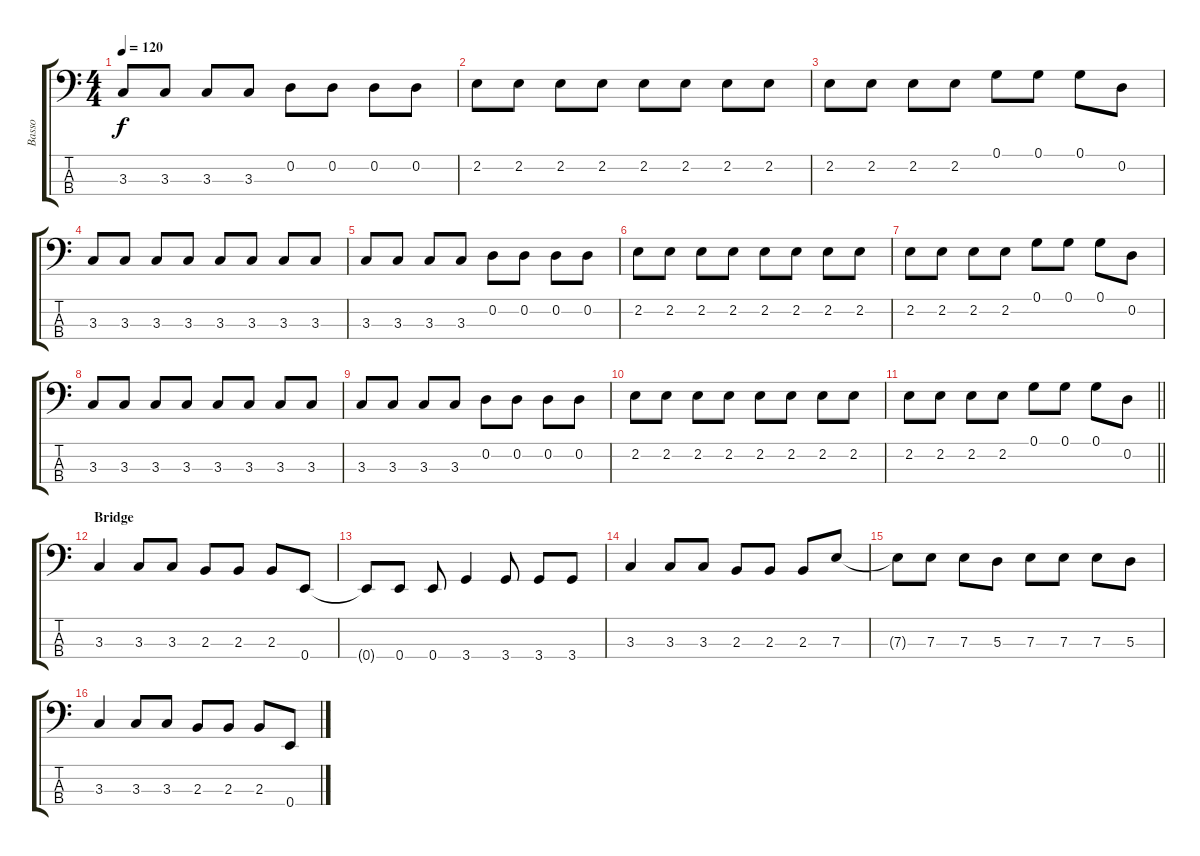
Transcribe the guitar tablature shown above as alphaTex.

\track ("Basso" "Basso") {instrument electricbassfinger}
\staff {score tabs}
\tuning (G2 D2 A1 E1) {hide}
\ts (4 4)
\tempo 120
\clef f4
\ks c
3.3.8{dy f} 3.3.8 3.3.8 3.3.8 0.2.8 0.2.8 0.2.8 0.2.8 |
2.2.8 2.2.8 2.2.8 2.2.8 2.2.8 2.2.8 2.2.8 2.2.8 |
2.2.8 2.2.8 2.2.8 2.2.8 0.1.8 0.1.8 0.1.8 0.2.8 |
3.3.8 3.3.8 3.3.8 3.3.8 3.3.8 3.3.8 3.3.8 3.3.8 |
3.3.8 3.3.8 3.3.8 3.3.8 0.2.8 0.2.8 0.2.8 0.2.8 |
2.2.8 2.2.8 2.2.8 2.2.8 2.2.8 2.2.8 2.2.8 2.2.8 |
2.2.8 2.2.8 2.2.8 2.2.8 0.1.8 0.1.8 0.1.8 0.2.8 |
3.3.8 3.3.8 3.3.8 3.3.8 3.3.8 3.3.8 3.3.8 3.3.8 |
3.3.8 3.3.8 3.3.8 3.3.8 0.2.8 0.2.8 0.2.8 0.2.8 |
2.2.8 2.2.8 2.2.8 2.2.8 2.2.8 2.2.8 2.2.8 2.2.8 |
\barLineRight lightlight
2.2.8 2.2.8 2.2.8 2.2.8 0.1.8 0.1.8 0.1.8 0.2.8 |
\section ("" "Bridge")
3.3.4 3.3.8 3.3.8 2.3.8 2.3.8 2.3.8 0.4.8 |
0.4{t}.8 0.4.8 0.4.8 3.4.4 3.4.8 3.4.8 3.4.8 |
3.3.4 3.3.8 3.3.8 2.3.8 2.3.8 2.3.8 7.3.8 |
7.3{t}.8 7.3.8 7.3.8 5.3.8 7.3.8 7.3.8 7.3.8 5.3.8 |
3.3.4 3.3.8 3.3.8 2.3.8 2.3.8 2.3.8 0.4.8
